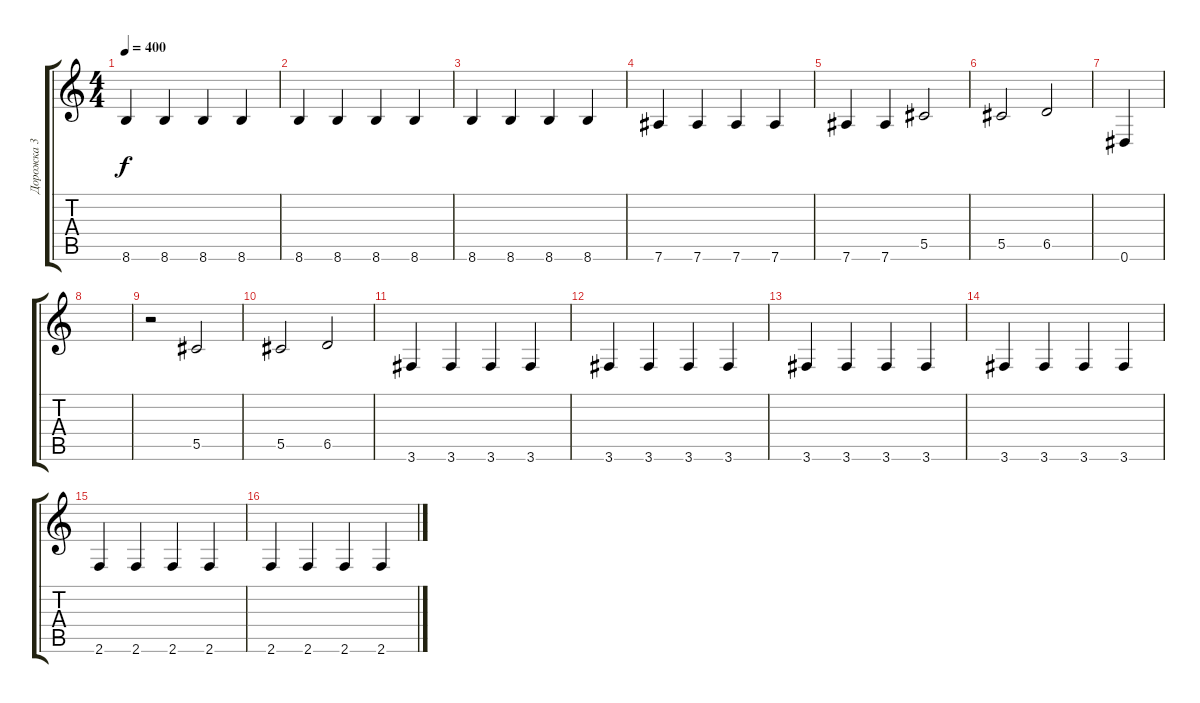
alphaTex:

\track ("Дорожка 3" "Дорожка 3") {instrument electricbassfinger}
\staff {score tabs}
\tuning (Eb4 Bb3 Gb3 Db3 Ab2 Eb2) {hide}
\ts (4 4)
\tempo 400
\clef g2
\ks c
8.6.4{dy f} 8.6.4 8.6.4 8.6.4 |
8.6.4 8.6.4 8.6.4 8.6.4 |
8.6.4 8.6.4 8.6.4 8.6.4 |
7.6.4 7.6.4 7.6.4 7.6.4 |
7.6.4 7.6.4 5.5.2 |
5.5.2 6.5.2 |
0.6.4 |
|
r.2 5.5.2 |
5.5.2 6.5.2 |
3.6.4 3.6.4 3.6.4 3.6.4 |
3.6.4 3.6.4 3.6.4 3.6.4 |
3.6.4 3.6.4 3.6.4 3.6.4 |
3.6.4 3.6.4 3.6.4 3.6.4 |
2.6.4 2.6.4 2.6.4 2.6.4 |
2.6.4 2.6.4 2.6.4 2.6.4
